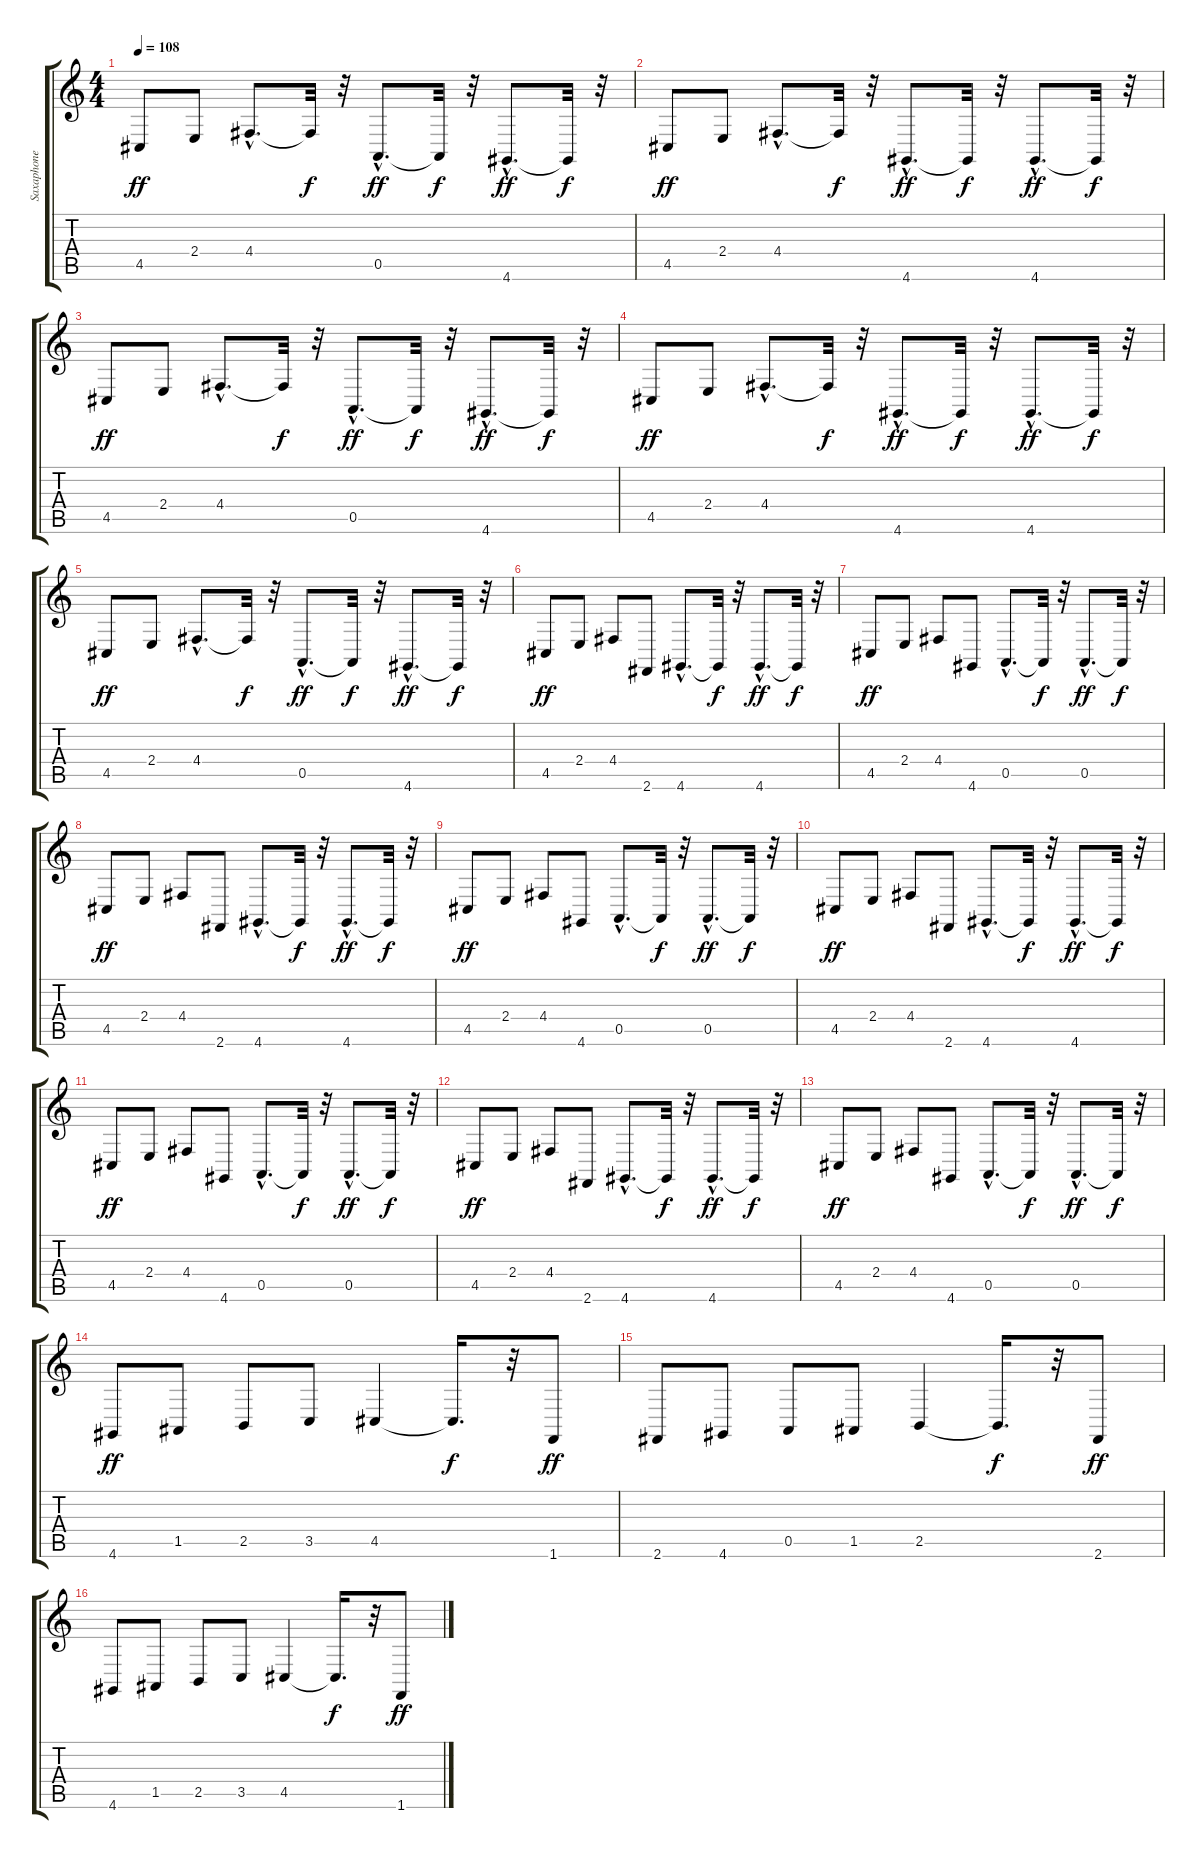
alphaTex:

\track ("Saxaphone" "Saxaphone") {instrument sopranosax}
\staff {score tabs}
\tuning (E4 B3 G3 D3 A2 E2) {hide}
\ts (4 4)
\tempo 108
\clef g2
\ks c
4.5.8{dy ff} 2.4.8 4.4{hac}.8{d} 4.4{t}.32{dy f} r.32 0.5{hac}.8{d dy ff} 0.5{t}.32{dy f} r.32 4.6{hac}.8{d dy ff} 4.6{t}.32{dy f} r.32 |
4.5.8{dy ff} 2.4.8 4.4{hac}.8{d} 4.4{t}.32{dy f} r.32 4.6{hac}.8{d dy ff} 4.6{t}.32{dy f} r.32 4.6{hac}.8{d dy ff} 4.6{t}.32{dy f} r.32 |
4.5.8{dy ff} 2.4.8 4.4{hac}.8{d} 4.4{t}.32{dy f} r.32 0.5{hac}.8{d dy ff} 0.5{t}.32{dy f} r.32 4.6{hac}.8{d dy ff} 4.6{t}.32{dy f} r.32 |
4.5.8{dy ff} 2.4.8 4.4{hac}.8{d} 4.4{t}.32{dy f} r.32 4.6{hac}.8{d dy ff} 4.6{t}.32{dy f} r.32 4.6{hac}.8{d dy ff} 4.6{t}.32{dy f} r.32 |
4.5.8{dy ff} 2.4.8 4.4{hac}.8{d} 4.4{t}.32{dy f} r.32 0.5{hac}.8{d dy ff} 0.5{t}.32{dy f} r.32 4.6{hac}.8{d dy ff} 4.6{t}.32{dy f} r.32 |
4.5.8{dy ff} 2.4.8 4.4.8 2.6.8 4.6{hac}.8{d} 4.6{t}.32{dy f} r.32 4.6{hac}.8{d dy ff} 4.6{t}.32{dy f} r.32 |
4.5.8{dy ff} 2.4.8 4.4.8 4.6.8 0.5{hac}.8{d} 0.5{t}.32{dy f} r.32 0.5{hac}.8{d dy ff} 0.5{t}.32{dy f} r.32 |
4.5.8{dy ff} 2.4.8 4.4.8 2.6.8 4.6{hac}.8{d} 4.6{t}.32{dy f} r.32 4.6{hac}.8{d dy ff} 4.6{t}.32{dy f} r.32 |
4.5.8{dy ff} 2.4.8 4.4.8 4.6.8 0.5{hac}.8{d} 0.5{t}.32{dy f} r.32 0.5{hac}.8{d dy ff} 0.5{t}.32{dy f} r.32 |
4.5.8{dy ff} 2.4.8 4.4.8 2.6.8 4.6{hac}.8{d} 4.6{t}.32{dy f} r.32 4.6{hac}.8{d dy ff} 4.6{t}.32{dy f} r.32 |
4.5.8{dy ff} 2.4.8 4.4.8 4.6.8 0.5{hac}.8{d} 0.5{t}.32{dy f} r.32 0.5{hac}.8{d dy ff} 0.5{t}.32{dy f} r.32 |
4.5.8{dy ff} 2.4.8 4.4.8 2.6.8 4.6{hac}.8{d} 4.6{t}.32{dy f} r.32 4.6{hac}.8{d dy ff} 4.6{t}.32{dy f} r.32 |
4.5.8{dy ff} 2.4.8 4.4.8 4.6.8 0.5{hac}.8{d} 0.5{t}.32{dy f} r.32 0.5{hac}.8{d dy ff} 0.5{t}.32{dy f} r.32 |
4.6.8{dy ff} 1.5.8 2.5.8 3.5.8 4.5.4 4.5{t}.16{d dy f} r.32 1.6.8{dy ff} |
2.6.8 4.6.8 0.5.8 1.5.8 2.5.4 2.5{t}.16{d dy f} r.32 2.6.8{dy ff} |
4.6.8 1.5.8 2.5.8 3.5.8 4.5.4 4.5{t}.16{d dy f} r.32 1.6.8{dy ff}
